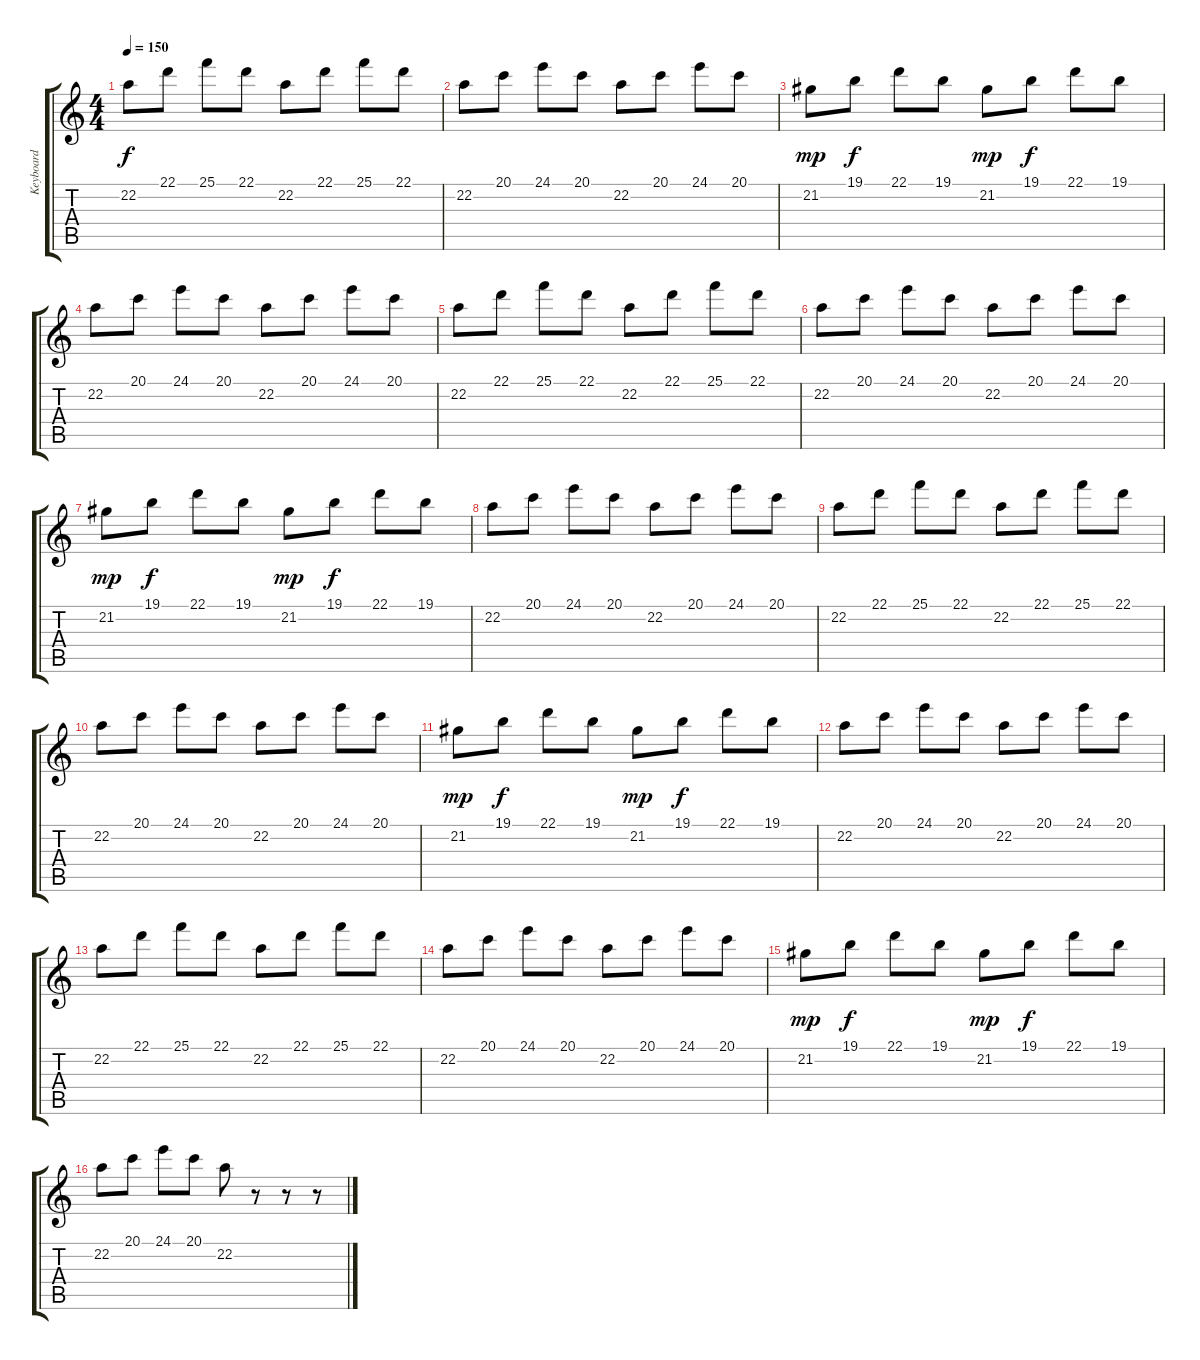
\track ("Keyboard" "Keyboard") {instrument marimba}
\staff {score tabs}
\tuning (E4 B3 G3 D3 A2 E2) {hide}
\ts (4 4)
\tempo 150
\clef g2
\ks c
22.2.8{dy f} 22.1.8 25.1.8 22.1.8 22.2.8 22.1.8 25.1.8 22.1.8 |
22.2.8 20.1.8 24.1.8 20.1.8 22.2.8 20.1.8 24.1.8 20.1.8 |
21.2.8{dy mp} 19.1.8{dy f} 22.1.8 19.1.8 21.2.8{dy mp} 19.1.8{dy f} 22.1.8 19.1.8 |
22.2.8 20.1.8 24.1.8 20.1.8 22.2.8 20.1.8 24.1.8 20.1.8 |
22.2.8 22.1.8 25.1.8 22.1.8 22.2.8 22.1.8 25.1.8 22.1.8 |
22.2.8 20.1.8 24.1.8 20.1.8 22.2.8 20.1.8 24.1.8 20.1.8 |
21.2.8{dy mp} 19.1.8{dy f} 22.1.8 19.1.8 21.2.8{dy mp} 19.1.8{dy f} 22.1.8 19.1.8 |
22.2.8 20.1.8 24.1.8 20.1.8 22.2.8 20.1.8 24.1.8 20.1.8 |
22.2.8 22.1.8 25.1.8 22.1.8 22.2.8 22.1.8 25.1.8 22.1.8 |
22.2.8 20.1.8 24.1.8 20.1.8 22.2.8 20.1.8 24.1.8 20.1.8 |
21.2.8{dy mp} 19.1.8{dy f} 22.1.8 19.1.8 21.2.8{dy mp} 19.1.8{dy f} 22.1.8 19.1.8 |
22.2.8 20.1.8 24.1.8 20.1.8 22.2.8 20.1.8 24.1.8 20.1.8 |
22.2.8 22.1.8 25.1.8 22.1.8 22.2.8 22.1.8 25.1.8 22.1.8 |
22.2.8 20.1.8 24.1.8 20.1.8 22.2.8 20.1.8 24.1.8 20.1.8 |
21.2.8{dy mp} 19.1.8{dy f} 22.1.8 19.1.8 21.2.8{dy mp} 19.1.8{dy f} 22.1.8 19.1.8 |
22.2.8 20.1.8 24.1.8 20.1.8 22.2.8 r.8 r.8 r.8
